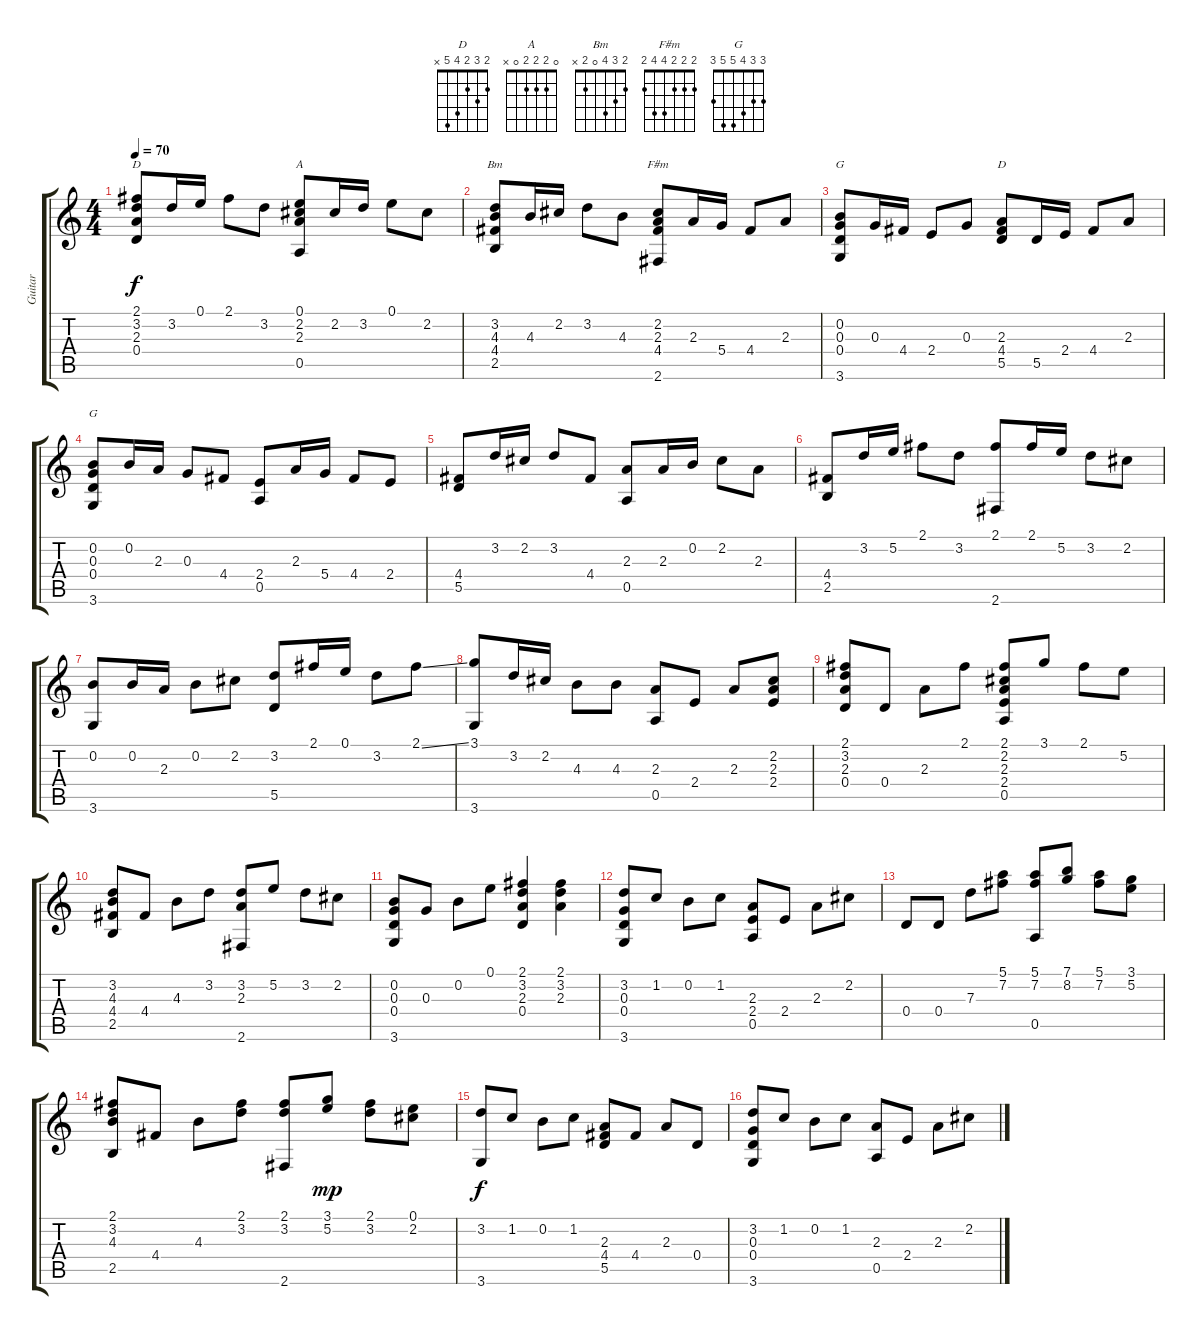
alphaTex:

\track ("Guitar" "Guitar") {instrument acousticguitarsteel}
\staff {score tabs}
\tuning (E4 B3 G3 D3 A2 E2) {hide}
\chord ("D" 2 3 2 0 x x)
\chord ("A" 0 2 2 2 0 x)
\chord ("Bm" 2 3 4 0 2 x)
\chord ("F#m" 2 2 2 4 4 2)
\chord ("G" 3 0 0 0 2 3)
\chord ("D" 2 3 2 4 5 x)
\chord ("G" 3 3 4 5 5 3)
\ts (4 4)
\tempo 70
\clef g2
\ks c
(2.1 3.2 2.3 0.4).8{ch "D" dy f} 3.2.16 0.1.16 2.1.8 3.2.8 (0.1 2.2 2.3 0.5).8{ch "A"} 2.2.16 3.2.16 0.1.8 2.2.8 |
(3.2 4.3 4.4 2.5).8{ch "Bm"} 4.3.16 2.2.16 3.2.8 4.3.8 (2.2 2.3 4.4 2.6).8{ch "F#m"} 2.3.16 5.4.16 4.4.8 2.3.8 |
(0.2 0.3 0.4 3.6).8{ch "G"} 0.3.16 4.4.16 2.4.8 0.3.8 (2.3 4.4 5.5).8{ch "D"} 5.5.16 2.4.16 4.4.8 2.3.8 |
(0.2 0.3 0.4 3.6).8{ch "G"} 0.2.16 2.3.16 0.3.8 4.4.8 (2.4 0.5).8 2.3.16 5.4.16 4.4.8 2.4.8 |
(4.4 5.5).8 3.2.16 2.2.16 3.2.8 4.4.8 (2.3 0.5).8 2.3.16 0.2.16 2.2.8 2.3.8 |
(4.4 2.5).8 3.2.16 5.2.16 2.1.8 3.2.8 (2.1 2.6).8 2.1.16 5.2.16 3.2.8 2.2.8 |
(0.2 3.6).8 0.2.16 2.3.16 0.2.8 2.2.8 (3.2 5.5).8 2.1.16 0.1.16 3.2.8 2.1{ss}.8 |
(3.1 3.6).8 3.2.16 2.2.16 4.3.8 4.3.8 (2.3 0.5).8 2.4.8 2.3.8 (2.2 2.3 2.4).8 |
(2.1 3.2 2.3 0.4).8 0.4.8 2.3.8 2.1.8 (2.1 2.2 2.3 2.4 0.5).8 3.1.8 2.1.8 5.2.8 |
(3.2 4.3 4.4 2.5).8 4.4.8 4.3.8 3.2.8 (3.2 2.3 2.6).8 5.2.8 3.2.8 2.2.8 |
(0.2 0.3 0.4 3.6).8 0.3.8 0.2.8 0.1.8 (2.1 3.2 2.3 0.4).4 (2.1 3.2 2.3).4 |
(3.2 0.3 0.4 3.6).8 1.2.8 0.2.8 1.2.8 (2.3 2.4 0.5).8 2.4.8 2.3.8 2.2.8 |
0.4.8 0.4.8 7.3.8 (5.1 7.2).8 (5.1 7.2 0.5).8 (7.1 8.2).8 (5.1 7.2).8 (3.1 5.2).8 |
(2.1 3.2 4.3 2.5).8 4.4.8 4.3.8 (2.1 3.2).8 (2.1 3.2 2.6).8 (3.1 5.2).8{dy mp} (2.1 3.2).8 (0.1 2.2).8 |
(3.2 3.6).8{dy f} 1.2.8 0.2.8 1.2.8 (2.3 4.4 5.5).8 4.4.8 2.3.8 0.4.8 |
(3.2 0.3 0.4 3.6).8 1.2.8 0.2.8 1.2.8 (2.3 0.5).8 2.4.8 2.3.8 2.2.8
